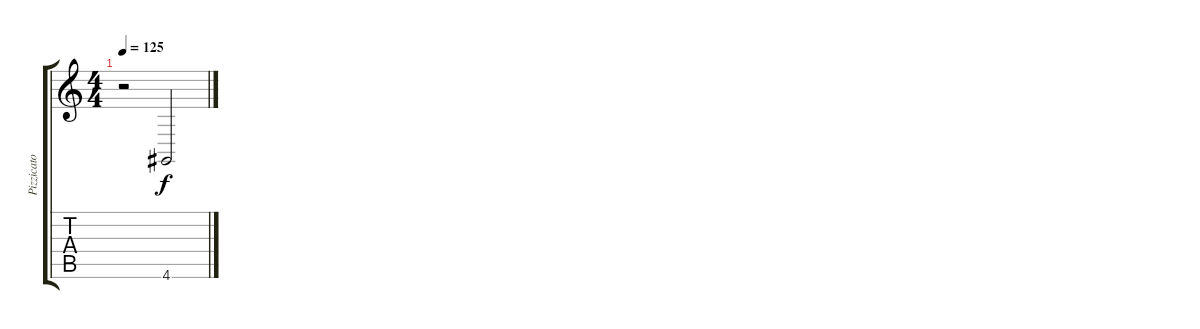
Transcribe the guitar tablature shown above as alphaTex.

\track ("Pizzicato Strings" "Pizzicato ") {instrument pizzicatostrings}
\staff {score tabs}
\tuning (E4 B3 G3 D3 A2 E2) {hide}
\ts (4 4)
\tempo 125
\clef g2
\ks c
r.2{dy f} 4.6.2
